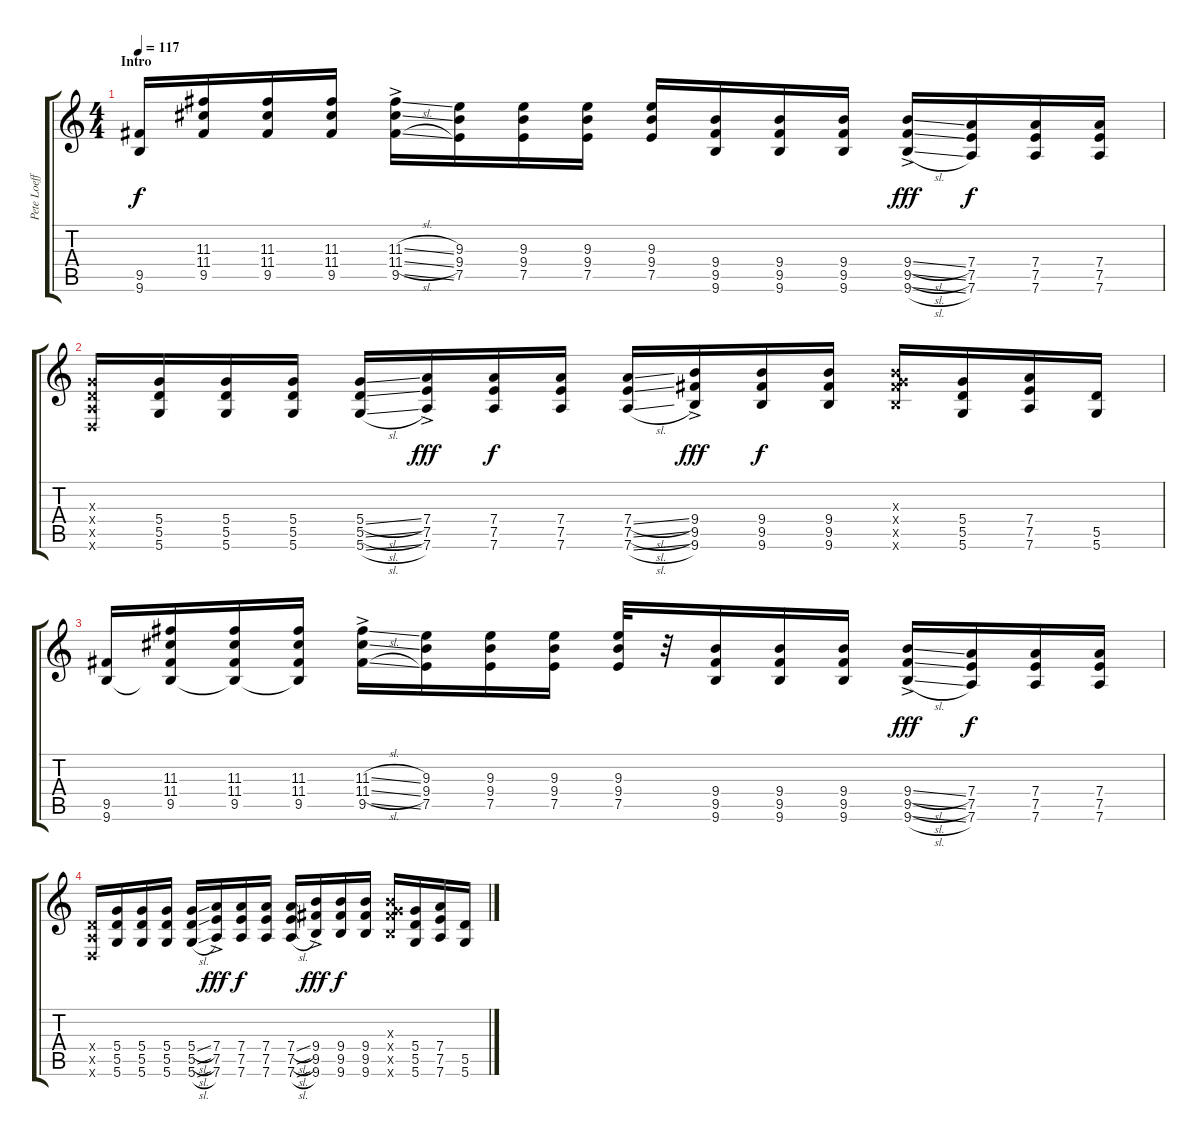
\track ("Pete Loeffler - Clean Guitar" "Pete Loeff") {instrument electricguitarjazz}
\staff {score tabs}
\tuning (E4 B3 G3 D3 A2 D2) {hide}
\ts (4 4)
\section ("" "Intro")
\tempo 117
\clef g2
\ks c
(9.5 9.6).16{dy f instrument electricguitarjazz} (11.3 11.4 9.5).16 (11.3 11.4 9.5).16 (11.3 11.4 9.5).16 (11.3{sl ac} 11.4{sl ac} 9.5{sl ac}).16 (9.3 9.4 7.5).16 (9.3 9.4 7.5).16 (9.3 9.4 7.5).16 (9.3 9.4 7.5).16 (9.4 9.5 9.6).16 (9.4 9.5 9.6).16 (9.4 9.5 9.6).16 (9.4{sl ac} 9.5{sl ac} 9.6{sl ac}).16{dy fff} (7.4 7.5 7.6).16{dy f} (7.4 7.5 7.6).16 (7.4 7.5 7.6).16 |
(0.3{x} 0.4{x} 0.5{x} 0.6{x}).16 (5.4 5.5 5.6).16 (5.4 5.5 5.6).16 (5.4 5.5 5.6).16 (5.4{sl} 5.5{sl} 5.6{sl}).16 (7.4{ac} 7.5{ac} 7.6{ac}).16{dy fff} (7.4 7.5 7.6).16{dy f} (7.4 7.5 7.6).16 (7.4{sl} 7.5{sl} 7.6{sl}).16 (9.4{ac} 9.5{ac} 9.6{ac}).16{dy fff} (9.4 9.5 9.6).16{dy f} (9.4 9.5 9.6).16 (0.3{x} 9.4{x} 9.5{x} 9.6{x}).16 (5.4 5.5 5.6).16 (7.4 7.5 7.6).16 (5.5 5.6).16 |
(9.5 9.6).16 (11.3 11.4 9.5 9.6{t}).16 (11.3 11.4 9.5 9.6{t}).16 (11.3 11.4 9.5 9.6{t}).16 (11.3{sl ac} 11.4{sl ac} 9.5{sl ac}).16 (9.3 9.4 7.5).16 (9.3 9.4 7.5).16 (9.3 9.4 7.5).16 (9.3 9.4 7.5).32 r.32 (9.4 9.5 9.6).16 (9.4 9.5 9.6).16 (9.4 9.5 9.6).16 (9.4{sl ac} 9.5{sl ac} 9.6{sl ac}).16{dy fff} (7.4 7.5 7.6).16{dy f} (7.4 7.5 7.6).16 (7.4 7.5 7.6).16 |
(0.4{x} 0.5{x} 0.6{x}).16 (5.4 5.5 5.6).16 (5.4 5.5 5.6).16 (5.4 5.5 5.6).16 (5.4{sl} 5.5{sl} 5.6{sl}).16 (7.4{ac} 7.5{ac} 7.6{ac}).16{dy fff} (7.4 7.5 7.6).16{dy f} (7.4 7.5 7.6).16 (7.4{sl} 7.5{sl} 7.6{sl}).16 (9.4{ac} 9.5{ac} 9.6{ac}).16{dy fff} (9.4 9.5 9.6).16{dy f} (9.4 9.5 9.6).16 (0.3{x} 9.4{x} 9.5{x} 9.6{x}).16 (5.4 5.5 5.6).16 (7.4 7.5 7.6).16 (5.5 5.6).16
